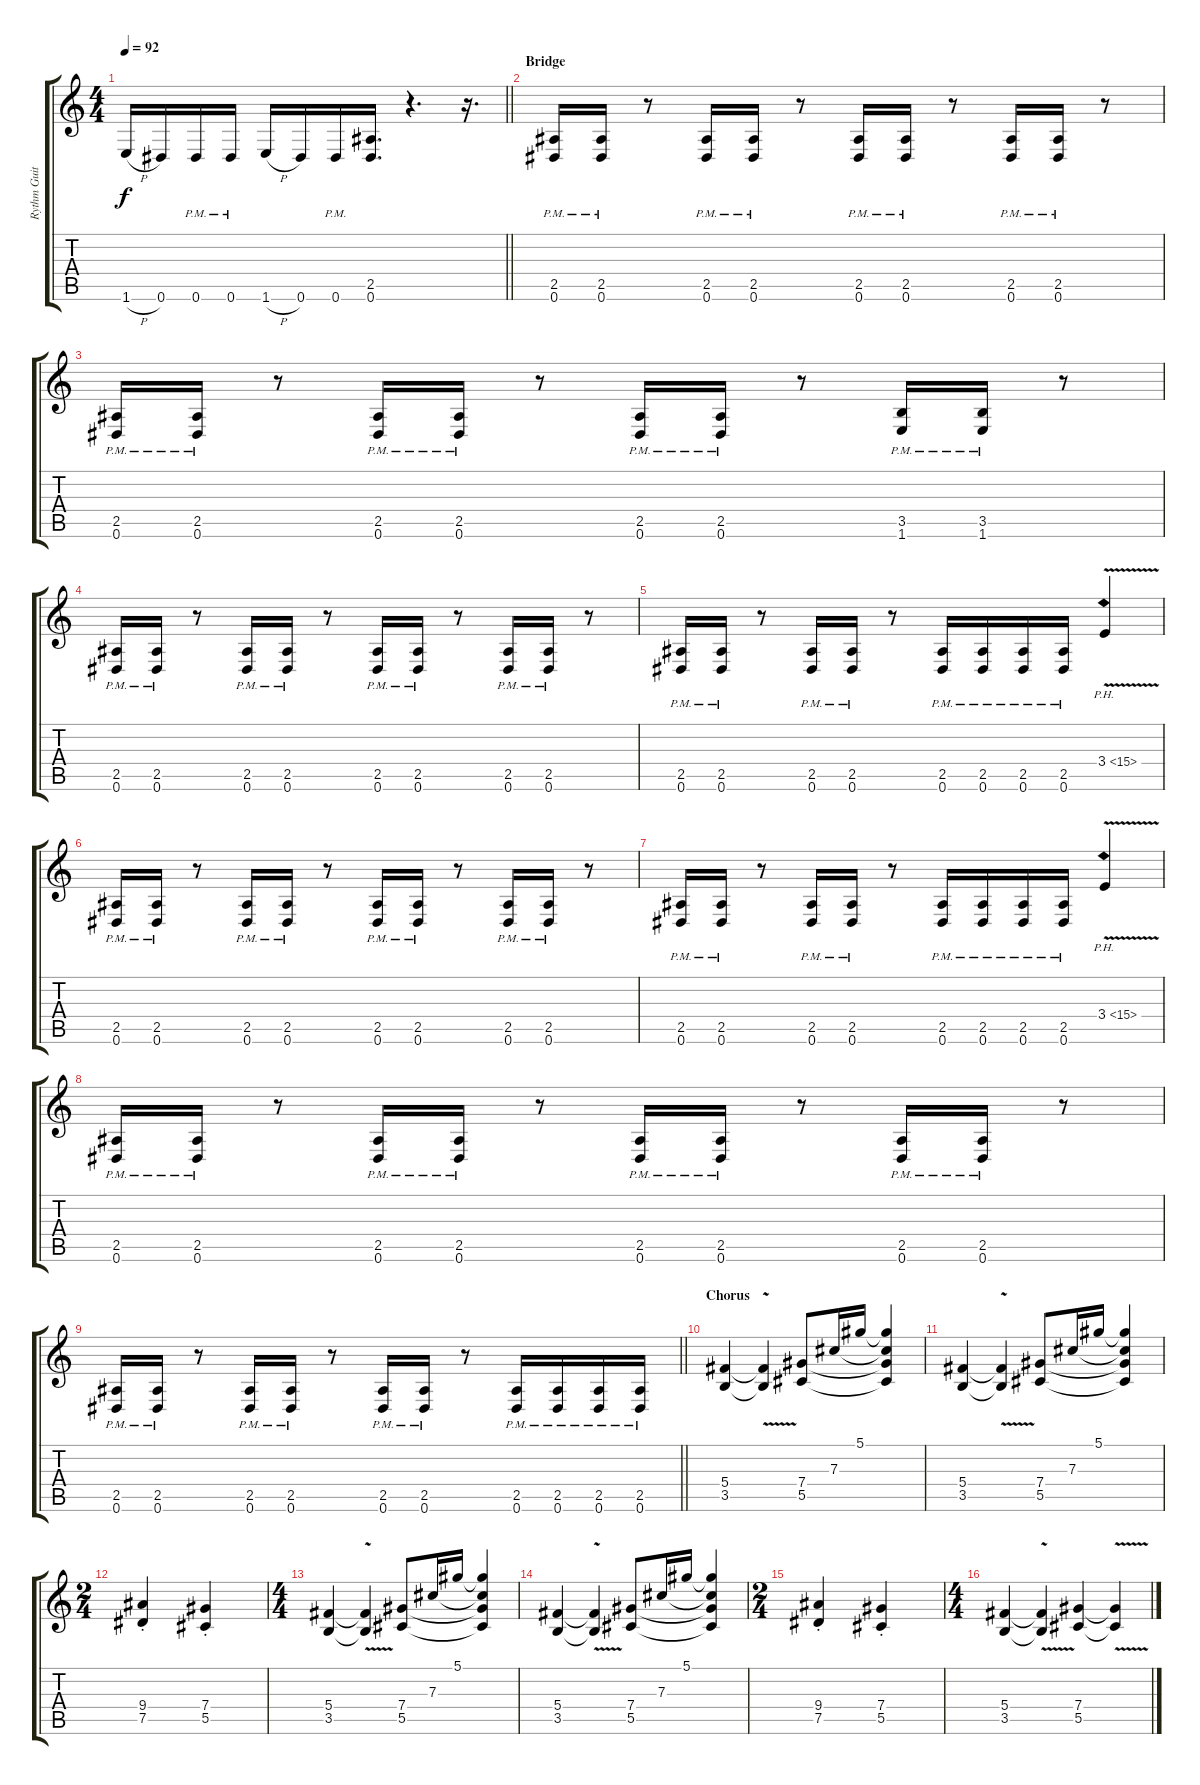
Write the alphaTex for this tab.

\track ("Rythm Guitar I" "Rythm Guit") {instrument distortionguitar}
\staff {score tabs}
\tuning (Eb4 Bb3 Gb3 Db3 Ab2 Eb2) {hide}
\ts (4 4)
\tempo 92
\clef g2
\barLineRight lightlight
\ks c
1.6{h}.16{dy f} 0.6.16 0.6{pm}.16 0.6{pm}.16 1.6{h}.16 0.6.16 0.6{pm}.16 (2.5 0.6).16{d} r.4{d} r.16{d} |
\section ("" "Bridge")
(2.5{pm} 0.6{pm}).16{volume 13 balance 2 instrument distortionguitar} (2.5{pm} 0.6{pm}).16 r.8 (2.5{pm} 0.6{pm}).16 (2.5{pm} 0.6{pm}).16 r.8 (2.5{pm} 0.6{pm}).16 (2.5{pm} 0.6{pm}).16 r.8 (2.5{pm} 0.6{pm}).16 (2.5{pm} 0.6{pm}).16 r.8 |
(2.5{pm} 0.6{pm}).16 (2.5{pm} 0.6{pm}).16 r.8 (2.5{pm} 0.6{pm}).16 (2.5{pm} 0.6{pm}).16 r.8 (2.5{pm} 0.6{pm}).16 (2.5{pm} 0.6{pm}).16 r.8 (3.5{pm} 1.6{pm}).16 (3.5{pm} 1.6{pm}).16 r.8 |
(2.5{pm} 0.6{pm}).16 (2.5{pm} 0.6{pm}).16 r.8 (2.5{pm} 0.6{pm}).16 (2.5{pm} 0.6{pm}).16 r.8 (2.5{pm} 0.6{pm}).16 (2.5{pm} 0.6{pm}).16 r.8 (2.5{pm} 0.6{pm}).16 (2.5{pm} 0.6{pm}).16 r.8 |
(2.5{pm} 0.6{pm}).16 (2.5{pm} 0.6{pm}).16 r.8 (2.5{pm} 0.6{pm}).16 (2.5{pm} 0.6{pm}).16 r.8 (2.5{pm} 0.6{pm}).16 (2.5{pm} 0.6{pm}).16 (2.5{pm} 0.6{pm}).16 (2.5{pm} 0.6{pm}).16 3.4{ph 12 v}.4{instrument guitarharmonics} |
(2.5{pm} 0.6{pm}).16{volume 13 balance 2 instrument distortionguitar} (2.5{pm} 0.6{pm}).16 r.8 (2.5{pm} 0.6{pm}).16 (2.5{pm} 0.6{pm}).16 r.8 (2.5{pm} 0.6{pm}).16 (2.5{pm} 0.6{pm}).16 r.8 (2.5{pm} 0.6{pm}).16 (2.5{pm} 0.6{pm}).16 r.8 |
(2.5{pm} 0.6{pm}).16 (2.5{pm} 0.6{pm}).16 r.8 (2.5{pm} 0.6{pm}).16 (2.5{pm} 0.6{pm}).16 r.8 (2.5{pm} 0.6{pm}).16 (2.5{pm} 0.6{pm}).16 (2.5{pm} 0.6{pm}).16 (2.5{pm} 0.6{pm}).16 3.4{ph 12 v}.4{instrument guitarharmonics} |
(2.5{pm} 0.6{pm}).16{volume 13 balance 2 instrument distortionguitar} (2.5{pm} 0.6{pm}).16 r.8 (2.5{pm} 0.6{pm}).16 (2.5{pm} 0.6{pm}).16 r.8 (2.5{pm} 0.6{pm}).16 (2.5{pm} 0.6{pm}).16 r.8 (2.5{pm} 0.6{pm}).16 (2.5{pm} 0.6{pm}).16 r.8 |
\barLineRight lightlight
(2.5{pm} 0.6{pm}).16 (2.5{pm} 0.6{pm}).16 r.8 (2.5{pm} 0.6{pm}).16 (2.5{pm} 0.6{pm}).16 r.8 (2.5{pm} 0.6{pm}).16 (2.5{pm} 0.6{pm}).16 r.8 (2.5{pm} 0.6{pm}).16 (2.5{pm} 0.6{pm}).16 (2.5{pm} 0.6{pm}).16 (2.5{pm} 0.6{pm}).16 |
\section ("" "Chorus")
(5.4 3.5).4{volume 12 balance 2 instrument distortionguitar} (5.4{v t} 3.5{v t}).4 (7.4 5.5).8 7.3.16 5.1.16 (5.1{t} 7.3{t} 7.4{t} 5.5{t}).4 |
(5.4 3.5).4 (5.4{v t} 3.5{v t}).4 (7.4 5.5).8 7.3.16 5.1.16 (5.1{t} 7.3{t} 7.4{t} 5.5{t}).4 |
\ts (2 4)
(9.4{st} 7.5{st}).4 (7.4{st} 5.5{st}).4 |
\ts (4 4)
(5.4 3.5).4 (5.4{v t} 3.5{v t}).4 (7.4 5.5).8 7.3.16 5.1.16 (5.1{t} 7.3{t} 7.4{t} 5.5{t}).4 |
(5.4 3.5).4 (5.4{v t} 3.5{v t}).4 (7.4 5.5).8 7.3.16 5.1.16 (5.1{t} 7.3{t} 7.4{t} 5.5{t}).4 |
\ts (2 4)
(9.4{st} 7.5{st}).4 (7.4{st} 5.5{st}).4 |
\ts (4 4)
(5.4 3.5).4 (5.4{v t} 3.5{v t}).4 (7.4 5.5).4 (7.4{v t} 5.5{v t}).4
